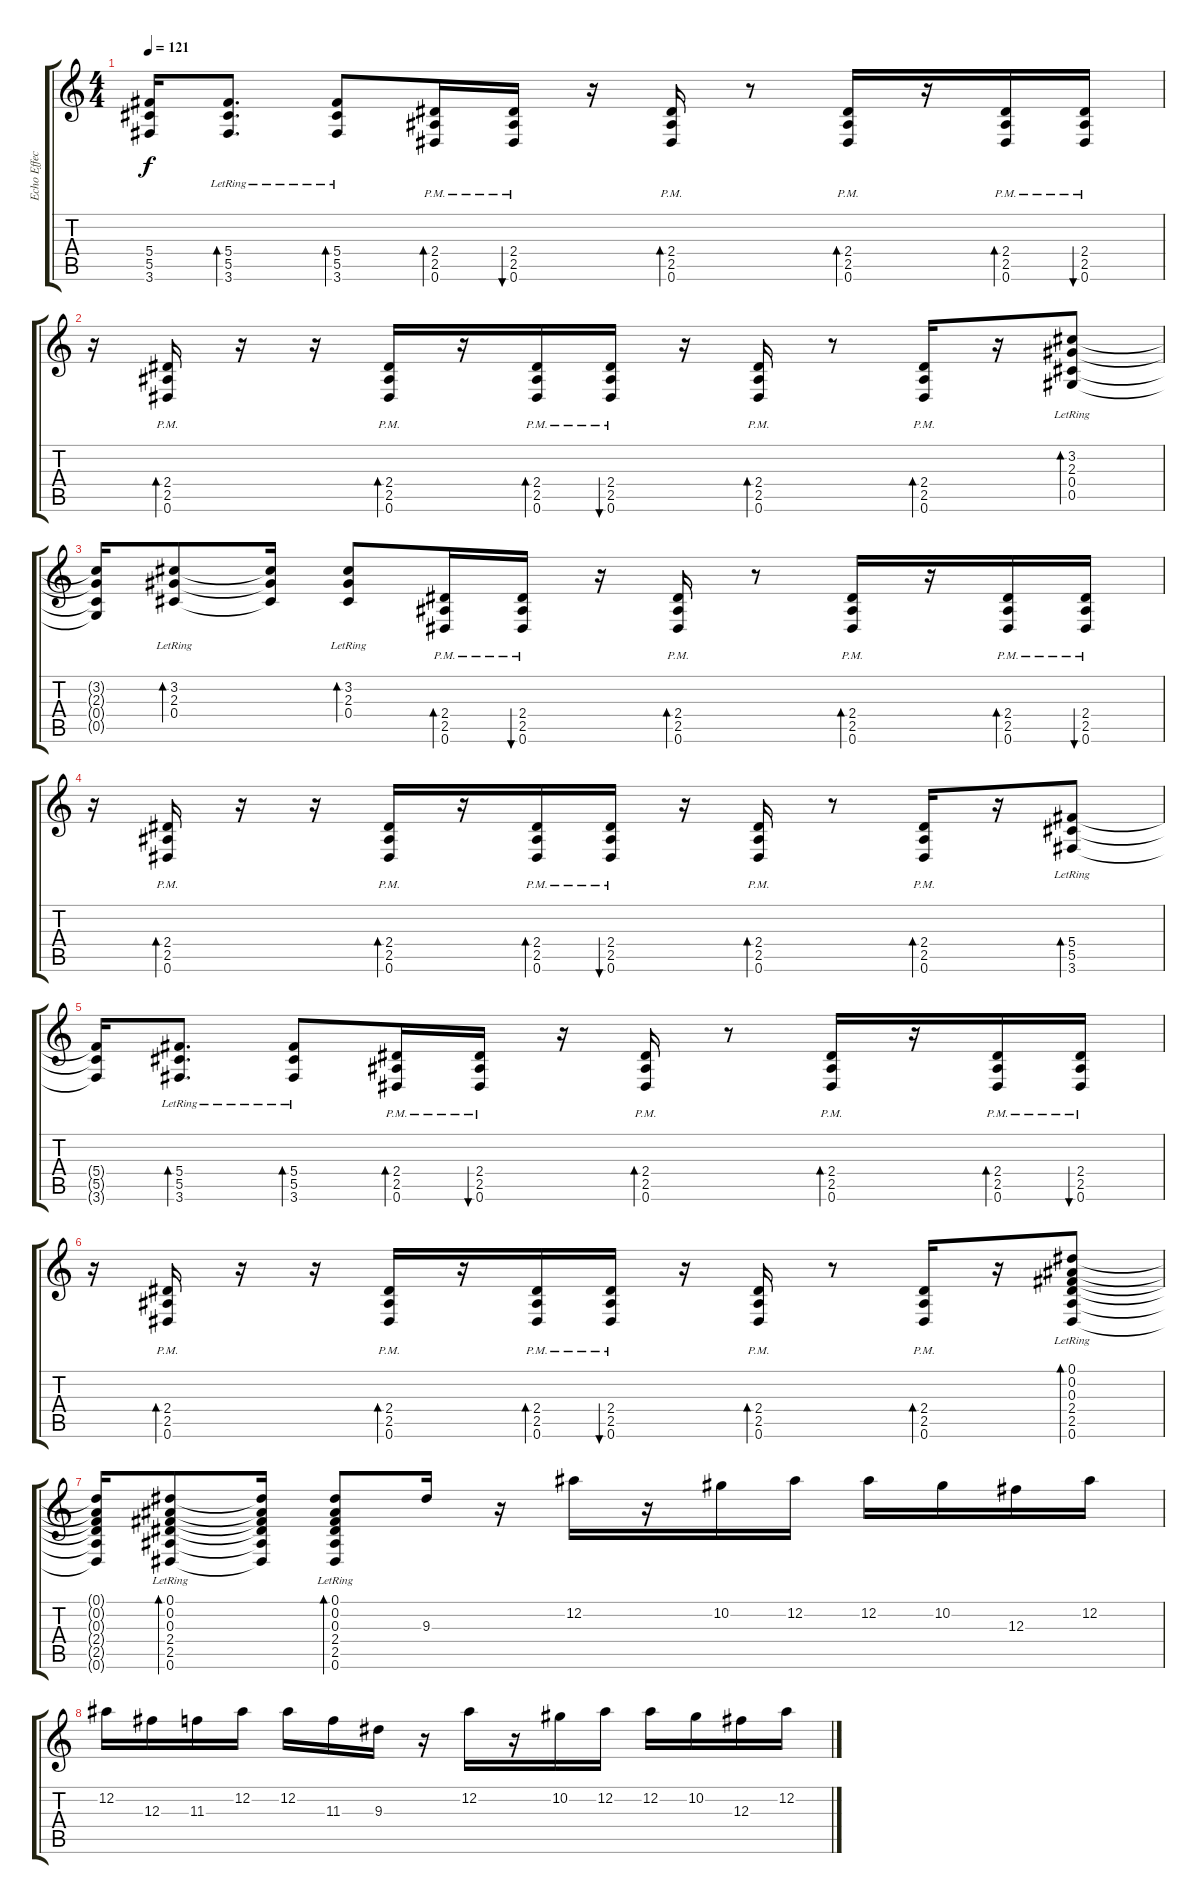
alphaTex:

\track ("Echo Effect2" "Echo Effec") {instrument electricguitarjazz}
\staff {score tabs}
\tuning (Eb4 Bb3 Gb3 Db3 Ab2 Eb2) {hide}
\ts (4 4)
\tempo 121
\clef g2
\ks c
(5.4{t} 5.5{t} 3.6{t}).16{dy f} (5.4{lr} 5.5{lr} 3.6{lr}).8{d bd 60} (5.4{lr} 5.5{lr} 3.6{lr}).8{bd 60} (2.4{pm} 2.5{pm} 0.6{pm}).16{bd 60} (2.4{pm} 2.5{pm} 0.6{pm}).16{bu 60} r.16 (2.4{pm} 2.5{pm} 0.6{pm}).16{bd 60} r.8 (2.4{pm} 2.5{pm} 0.6{pm}).16{bd 60} r.16 (2.4{pm} 2.5{pm} 0.6{pm}).16{bd 60} (2.4{pm} 2.5{pm} 0.6{pm}).16{bu 60} |
r.16 (2.4{pm} 2.5{pm} 0.6{pm}).16{bd 60} r.16 r.16 (2.4{pm} 2.5{pm} 0.6{pm}).16{bd 60} r.16 (2.4{pm} 2.5{pm} 0.6{pm}).16{bd 60} (2.4{pm} 2.5{pm} 0.6{pm}).16{bu 60} r.16 (2.4{pm} 2.5{pm} 0.6{pm}).16{bd 60} r.8 (2.4{pm} 2.5{pm} 0.6{pm}).16{bd 60} r.16 (3.2{lr} 2.3{lr} 0.4{lr} 0.5{lr}).8{bd 60} |
(3.2{t} 2.3{t} 0.4{t} 0.5{t}).16 (3.2{lr} 2.3{lr} 0.4{lr}).8{bd 60} (3.2{t} 2.3{t} 0.4{t}).16 (3.2{lr} 2.3{lr} 0.4{lr}).8{bd 60} (2.4{pm} 2.5{pm} 0.6{pm}).16{bd 60} (2.4{pm} 2.5{pm} 0.6{pm}).16{bu 60} r.16 (2.4{pm} 2.5{pm} 0.6{pm}).16{bd 60} r.8 (2.4{pm} 2.5{pm} 0.6{pm}).16{bd 60} r.16 (2.4{pm} 2.5{pm} 0.6{pm}).16{bd 60} (2.4{pm} 2.5{pm} 0.6{pm}).16{bu 60} |
r.16 (2.4{pm} 2.5{pm} 0.6{pm}).16{bd 60} r.16 r.16 (2.4{pm} 2.5{pm} 0.6{pm}).16{bd 60} r.16 (2.4{pm} 2.5{pm} 0.6{pm}).16{bd 60} (2.4{pm} 2.5{pm} 0.6{pm}).16{bu 60} r.16 (2.4{pm} 2.5{pm} 0.6{pm}).16{bd 60} r.8 (2.4{pm} 2.5{pm} 0.6{pm}).16{bd 60} r.16 (5.4{lr} 5.5{lr} 3.6{lr}).8{bd 60} |
(5.4{t} 5.5{t} 3.6{t}).16 (5.4{lr} 5.5{lr} 3.6{lr}).8{d bd 60} (5.4{lr} 5.5{lr} 3.6{lr}).8{bd 60} (2.4{pm} 2.5{pm} 0.6{pm}).16{bd 60} (2.4{pm} 2.5{pm} 0.6{pm}).16{bu 60} r.16 (2.4{pm} 2.5{pm} 0.6{pm}).16{bd 60} r.8 (2.4{pm} 2.5{pm} 0.6{pm}).16{bd 60} r.16 (2.4{pm} 2.5{pm} 0.6{pm}).16{bd 60} (2.4{pm} 2.5{pm} 0.6{pm}).16{bu 60} |
r.16 (2.4{pm} 2.5{pm} 0.6{pm}).16{bd 60} r.16 r.16 (2.4{pm} 2.5{pm} 0.6{pm}).16{bd 60} r.16 (2.4{pm} 2.5{pm} 0.6{pm}).16{bd 60} (2.4{pm} 2.5{pm} 0.6{pm}).16{bu 60} r.16 (2.4{pm} 2.5{pm} 0.6{pm}).16{bd 60} r.8 (2.4{pm} 2.5{pm} 0.6{pm}).16{bd 60} r.16 (0.1{lr} 0.2{lr} 0.3{lr} 2.4{lr} 2.5{lr} 0.6{lr}).8{bd 60} |
(0.1{t} 0.2{t} 0.3{t} 2.4{t} 2.5{t} 0.6{t}).16 (0.1{lr} 0.2{lr} 0.3{lr} 2.4{lr} 2.5{lr} 0.6{lr}).8{bd 60} (0.1{t} 0.2{t} 0.3{t} 2.4{t} 2.5{t} 0.6{t}).16 (0.1{lr} 0.2{lr} 0.3{lr} 2.4{lr} 2.5{lr} 0.6{lr}).8{bd 60} 9.3.16 r.16 12.2.16 r.16 10.2.16 12.2.16 12.2.16 10.2.16 12.3.16 12.2.16 |
12.2.16 12.3.16 11.3.16 12.2.16 12.2.16 11.3.16 9.3.16 r.16 12.2.16 r.16 10.2.16 12.2.16 12.2.16 10.2.16 12.3.16 12.2.16
